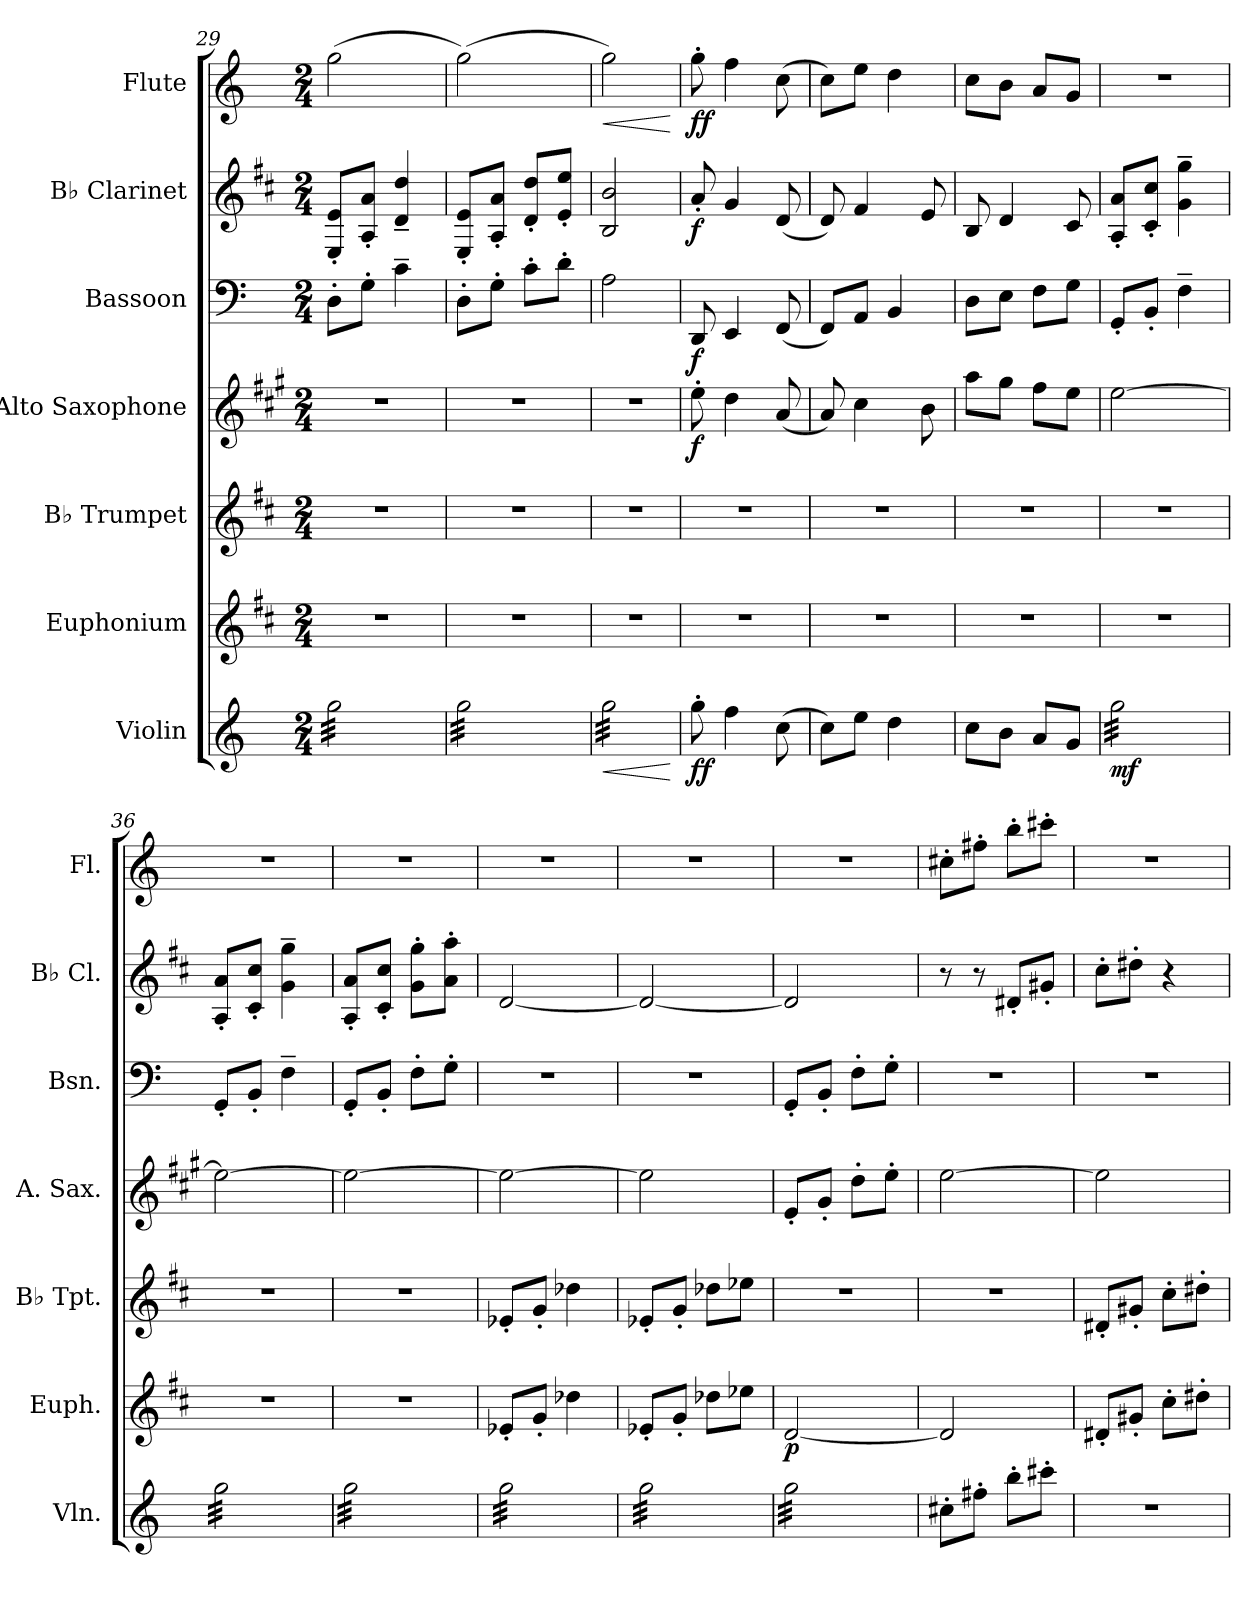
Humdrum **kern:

**kern	**dynam	**kern	**dynam	**kern	**kern	**dynam	**kern	**dynam	**kern	**dynam	**kern	**dynam
*part7	*part7	*part6	*part6	*part5	*part4	*part4	*part3	*part3	*part2	*part2	*part1	*part1
*staff7	*staff7	*staff6	*staff6	*staff5	*staff4	*staff4	*staff3	*staff3	*staff2	*staff2	*staff1	*staff1
*I"Violin	*	*I"Euphonium	*	*I"B♭ Trumpet	*I"Alto Saxophone	*	*I"Bassoon	*	*I"B♭ Clarinet	*	*I"Flute	*
*I'Vln.	*	*I'Euph.	*	*I'B♭ Tpt.	*I'A. Sax.	*	*I'Bsn.	*	*I'B♭ Cl.	*	*I'Fl.	*
*clefG2	*	*clefG2	*	*clefG2	*clefG2	*	*clefF4	*	*clefG2	*	*clefG2	*
*	*	*	*	*ITrd1c2	*ITrd5c9	*	*	*	*ITrd1c2	*	*	*
*k[]	*	*k[f#c#]	*	*k[]	*k[]	*	*k[]	*	*k[]	*	*k[]	*
*M2/4	*	*M2/4	*	*M2/4	*M2/4	*	*M2/4	*	*M2/4	*	*M2/4	*
=29	=29	=29	=29	=29	=29	=29	=29	=29	=29	=29	=29	=29
*tremolo	*	*	*	*	*	*	*	*	*	*	*	*
32gg\LLL	.	2r	.	2r	2r	.	8D'\L	.	8D/' 8d/'L	.	(2gg\	.
32gg\	.	.	.	.	.	.	.	.	.	.	.	.
32gg\	.	.	.	.	.	.	.	.	.	.	.	.
32gg\	.	.	.	.	.	.	.	.	.	.	.	.
32gg\	.	.	.	.	.	.	8G'\J	.	8G/' 8g/'J	.	.	.
32gg\	.	.	.	.	.	.	.	.	.	.	.	.
32gg\	.	.	.	.	.	.	.	.	.	.	.	.
32gg\	.	.	.	.	.	.	.	.	.	.	.	.
32gg\	.	.	.	.	.	.	4c~\	.	4c/~ 4cc/~	.	.	.
32gg\	.	.	.	.	.	.	.	.	.	.	.	.
32gg\	.	.	.	.	.	.	.	.	.	.	.	.
32gg\	.	.	.	.	.	.	.	.	.	.	.	.
32gg\	.	.	.	.	.	.	.	.	.	.	.	.
32gg\	.	.	.	.	.	.	.	.	.	.	.	.
32gg\	.	.	.	.	.	.	.	.	.	.	.	.
32gg\JJJ	.	.	.	.	.	.	.	.	.	.	.	.
=30	=30	=30	=30	=30	=30	=30	=30	=30	=30	=30	=30	=30
32gg\LLL	.	2r	.	2r	2r	.	8D'\L	.	8D/' 8d/'L	.	(2gg\)	.
32gg\	.	.	.	.	.	.	.	.	.	.	.	.
32gg\	.	.	.	.	.	.	.	.	.	.	.	.
32gg\	.	.	.	.	.	.	.	.	.	.	.	.
32gg\	.	.	.	.	.	.	8G'\J	.	8G/' 8g/'J	.	.	.
32gg\	.	.	.	.	.	.	.	.	.	.	.	.
32gg\	.	.	.	.	.	.	.	.	.	.	.	.
32gg\	.	.	.	.	.	.	.	.	.	.	.	.
32gg\	.	.	.	.	.	.	8c'\L	.	8c/' 8cc/'L	.	.	.
32gg\	.	.	.	.	.	.	.	.	.	.	.	.
32gg\	.	.	.	.	.	.	.	.	.	.	.	.
32gg\	.	.	.	.	.	.	.	.	.	.	.	.
32gg\	.	.	.	.	.	.	8d'\J	.	8d/' 8dd/'J	.	.	.
32gg\	.	.	.	.	.	.	.	.	.	.	.	.
32gg\	.	.	.	.	.	.	.	.	.	.	.	.
32gg\JJJ	.	.	.	.	.	.	.	.	.	.	.	.
!!LO:PB:g=z
=31	=31	=31	=31	=31	=31	=31	=31	=31	=31	=31	=31	=31
!	!LO:HP:b	!	!	!	!	!	!	!	!	!	!	!LO:HP:b
32gg\LLL	<	2r	.	2r	2r	.	2A\	.	2A/ 2a/	.	2gg\)	<
32gg\	.	.	.	.	.	.	.	.	.	.	.	.
32gg\	.	.	.	.	.	.	.	.	.	.	.	.
32gg\	.	.	.	.	.	.	.	.	.	.	.	.
32gg\	.	.	.	.	.	.	.	.	.	.	.	.
32gg\	.	.	.	.	.	.	.	.	.	.	.	.
32gg\	.	.	.	.	.	.	.	.	.	.	.	.
32gg\	.	.	.	.	.	.	.	.	.	.	.	.
32gg\	.	.	.	.	.	.	.	.	.	.	.	.
32gg\	.	.	.	.	.	.	.	.	.	.	.	.
32gg\	.	.	.	.	.	.	.	.	.	.	.	.
32gg\	.	.	.	.	.	.	.	.	.	.	.	.
32gg\	.	.	.	.	.	.	.	.	.	.	.	.
32gg\	.	.	.	.	.	.	.	.	.	.	.	.
32gg\	.	.	.	.	.	.	.	.	.	.	.	.
32gg\JJJ	.	.	.	.	.	.	.	.	.	.	.	.
*Xtremolo	*	*	*	*	*	*	*	*	*	*	*	*
.	[	.	.	.	.	.	.	.	.	.	.	[
=32	=32	=32	=32	=32	=32	=32	=32	=32	=32	=32	=32	=32
!	!LO:DY:b	!	!	!	!	!	!	!	!	!	!	!
!	!LO:DY:n=1:b	!	!	!	!	!LO:DY:b	!	!LO:DY:b	!	!LO:DY:b	!	!LO:DY:b
!	!	!	!	!	!	!	!	!	!	!	!	!LO:DY:n=1:b
8gg'\	f f	2r	.	2r	8g'\	f	8DD/	f	8g'/	f	8gg'\	f f
4ff\	.	.	.	.	4f\	.	4EE/	.	4f/	.	4ff\	.
(8cc\	.	.	.	.	(8c/	.	(8FF/	.	(8c/	.	(8cc\	.
=33	=33	=33	=33	=33	=33	=33	=33	=33	=33	=33	=33	=33
8cc\L)	.	2r	.	2r	8c/)	.	8FF/L)	.	8c/)	.	8cc\L)	.
8ee\J	.	.	.	.	4e\	.	8AA/J	.	4e/	.	8ee\J	.
4dd\	.	.	.	.	.	.	4BB/	.	.	.	4dd\	.
.	.	.	.	.	8d\	.	.	.	8d/	.	.	.
=34	=34	=34	=34	=34	=34	=34	=34	=34	=34	=34	=34	=34
8cc\L	.	2r	.	2r	8cc\L	.	8D\L	.	8A/	.	8cc\L	.
8b\J	.	.	.	.	8b\J	.	8E\J	.	4c/	.	8b\J	.
8a/L	.	.	.	.	8a\L	.	8F\L	.	.	.	8a/L	.
8g/J	.	.	.	.	8g\J	.	8G\J	.	8B/	.	8g/J	.
=35	=35	=35	=35	=35	=35	=35	=35	=35	=35	=35	=35	=35
!	!LO:DY:b	!	!	!	!	!	!	!	!	!	!	!
*tremolo	*	*	*	*	*	*	*	*	*	*	*	*
32gg\LLL	mf	2r	.	2r	[2g\	.	8GG'/L	.	8G/' 8g/'L	.	2r	.
32gg\	.	.	.	.	.	.	.	.	.	.	.	.
32gg\	.	.	.	.	.	.	.	.	.	.	.	.
32gg\	.	.	.	.	.	.	.	.	.	.	.	.
32gg\	.	.	.	.	.	.	8BB'/J	.	8B/' 8b/'J	.	.	.
32gg\	.	.	.	.	.	.	.	.	.	.	.	.
32gg\	.	.	.	.	.	.	.	.	.	.	.	.
32gg\	.	.	.	.	.	.	.	.	.	.	.	.
32gg\	.	.	.	.	.	.	4F~\	.	4f\~ 4ff\~	.	.	.
32gg\	.	.	.	.	.	.	.	.	.	.	.	.
32gg\	.	.	.	.	.	.	.	.	.	.	.	.
32gg\	.	.	.	.	.	.	.	.	.	.	.	.
32gg\	.	.	.	.	.	.	.	.	.	.	.	.
32gg\	.	.	.	.	.	.	.	.	.	.	.	.
32gg\	.	.	.	.	.	.	.	.	.	.	.	.
32gg\JJJ	.	.	.	.	.	.	.	.	.	.	.	.
=36	=36	=36	=36	=36	=36	=36	=36	=36	=36	=36	=36	=36
32gg\LLL	.	2r	.	2r	2g\_	.	8GG'/L	.	8G/' 8g/'L	.	2r	.
32gg\	.	.	.	.	.	.	.	.	.	.	.	.
32gg\	.	.	.	.	.	.	.	.	.	.	.	.
32gg\	.	.	.	.	.	.	.	.	.	.	.	.
32gg\	.	.	.	.	.	.	8BB'/J	.	8B/' 8b/'J	.	.	.
32gg\	.	.	.	.	.	.	.	.	.	.	.	.
32gg\	.	.	.	.	.	.	.	.	.	.	.	.
32gg\	.	.	.	.	.	.	.	.	.	.	.	.
32gg\	.	.	.	.	.	.	4F~\	.	4f\~ 4ff\~	.	.	.
32gg\	.	.	.	.	.	.	.	.	.	.	.	.
32gg\	.	.	.	.	.	.	.	.	.	.	.	.
32gg\	.	.	.	.	.	.	.	.	.	.	.	.
32gg\	.	.	.	.	.	.	.	.	.	.	.	.
32gg\	.	.	.	.	.	.	.	.	.	.	.	.
32gg\	.	.	.	.	.	.	.	.	.	.	.	.
32gg\JJJ	.	.	.	.	.	.	.	.	.	.	.	.
=37	=37	=37	=37	=37	=37	=37	=37	=37	=37	=37	=37	=37
32gg\LLL	.	2r	.	2r	2g\_	.	8GG'/L	.	8G/' 8g/'L	.	2r	.
32gg\	.	.	.	.	.	.	.	.	.	.	.	.
32gg\	.	.	.	.	.	.	.	.	.	.	.	.
32gg\	.	.	.	.	.	.	.	.	.	.	.	.
32gg\	.	.	.	.	.	.	8BB'/J	.	8B/' 8b/'J	.	.	.
32gg\	.	.	.	.	.	.	.	.	.	.	.	.
32gg\	.	.	.	.	.	.	.	.	.	.	.	.
32gg\	.	.	.	.	.	.	.	.	.	.	.	.
32gg\	.	.	.	.	.	.	8F'\L	.	8f\' 8ff\'L	.	.	.
32gg\	.	.	.	.	.	.	.	.	.	.	.	.
32gg\	.	.	.	.	.	.	.	.	.	.	.	.
32gg\	.	.	.	.	.	.	.	.	.	.	.	.
32gg\	.	.	.	.	.	.	8G'\J	.	8g\' 8gg\'J	.	.	.
32gg\	.	.	.	.	.	.	.	.	.	.	.	.
32gg\	.	.	.	.	.	.	.	.	.	.	.	.
32gg\JJJ	.	.	.	.	.	.	.	.	.	.	.	.
=38	=38	=38	=38	=38	=38	=38	=38	=38	=38	=38	=38	=38
32gg\LLL	.	8e-X'/L	.	8d-X'/L	2g\_	.	2r	.	[2c/	.	2r	.
32gg\	.	.	.	.	.	.	.	.	.	.	.	.
32gg\	.	.	.	.	.	.	.	.	.	.	.	.
32gg\	.	.	.	.	.	.	.	.	.	.	.	.
32gg\	.	8g'/J	.	8f'/J	.	.	.	.	.	.	.	.
32gg\	.	.	.	.	.	.	.	.	.	.	.	.
32gg\	.	.	.	.	.	.	.	.	.	.	.	.
32gg\	.	.	.	.	.	.	.	.	.	.	.	.
32gg\	.	4dd-X\	.	4cc-X\	.	.	.	.	.	.	.	.
32gg\	.	.	.	.	.	.	.	.	.	.	.	.
32gg\	.	.	.	.	.	.	.	.	.	.	.	.
32gg\	.	.	.	.	.	.	.	.	.	.	.	.
32gg\	.	.	.	.	.	.	.	.	.	.	.	.
32gg\	.	.	.	.	.	.	.	.	.	.	.	.
32gg\	.	.	.	.	.	.	.	.	.	.	.	.
32gg\JJJ	.	.	.	.	.	.	.	.	.	.	.	.
!!LO:PB:g=z
=39	=39	=39	=39	=39	=39	=39	=39	=39	=39	=39	=39	=39
32gg\LLL	.	8e-X'/L	.	8d-X'/L	2g\]	.	2r	.	2c/_	.	2r	.
32gg\	.	.	.	.	.	.	.	.	.	.	.	.
32gg\	.	.	.	.	.	.	.	.	.	.	.	.
32gg\	.	.	.	.	.	.	.	.	.	.	.	.
32gg\	.	8g'/J	.	8f'/J	.	.	.	.	.	.	.	.
32gg\	.	.	.	.	.	.	.	.	.	.	.	.
32gg\	.	.	.	.	.	.	.	.	.	.	.	.
32gg\	.	.	.	.	.	.	.	.	.	.	.	.
32gg\	.	8dd-X\L	.	8cc-X\L	.	.	.	.	.	.	.	.
32gg\	.	.	.	.	.	.	.	.	.	.	.	.
32gg\	.	.	.	.	.	.	.	.	.	.	.	.
32gg\	.	.	.	.	.	.	.	.	.	.	.	.
32gg\	.	8ee-X\J	.	8dd-X\J	.	.	.	.	.	.	.	.
32gg\	.	.	.	.	.	.	.	.	.	.	.	.
32gg\	.	.	.	.	.	.	.	.	.	.	.	.
32gg\JJJ	.	.	.	.	.	.	.	.	.	.	.	.
=40	=40	=40	=40	=40	=40	=40	=40	=40	=40	=40	=40	=40
!	!	!	!LO:DY:b	!	!	!	!	!	!	!	!	!
32gg\LLL	.	[2d/	p	2r	8G'/L	.	8GG'/L	.	2c/]	.	2r	.
32gg\	.	.	.	.	.	.	.	.	.	.	.	.
32gg\	.	.	.	.	.	.	.	.	.	.	.	.
32gg\	.	.	.	.	.	.	.	.	.	.	.	.
32gg\	.	.	.	.	8B'/J	.	8BB'/J	.	.	.	.	.
32gg\	.	.	.	.	.	.	.	.	.	.	.	.
32gg\	.	.	.	.	.	.	.	.	.	.	.	.
32gg\	.	.	.	.	.	.	.	.	.	.	.	.
32gg\	.	.	.	.	8f'\L	.	8F'\L	.	.	.	.	.
32gg\	.	.	.	.	.	.	.	.	.	.	.	.
32gg\	.	.	.	.	.	.	.	.	.	.	.	.
32gg\	.	.	.	.	.	.	.	.	.	.	.	.
32gg\	.	.	.	.	8g'\J	.	8G'\J	.	.	.	.	.
32gg\	.	.	.	.	.	.	.	.	.	.	.	.
32gg\	.	.	.	.	.	.	.	.	.	.	.	.
32gg\JJJ	.	.	.	.	.	.	.	.	.	.	.	.
*Xtremolo	*	*	*	*	*	*	*	*	*	*	*	*
=41	=41	=41	=41	=41	=41	=41	=41	=41	=41	=41	=41	=41
8cc#X'\L	.	2d/]	.	2r	[2g\	.	2r	.	8r	.	8cc#X'\L	.
8ff#X'\J	.	.	.	.	.	.	.	.	8r	.	8ff#X'\J	.
8bb'\L	.	.	.	.	.	.	.	.	8c#X'/L	.	8bb'\L	.
8ccc#X'\J	.	.	.	.	.	.	.	.	8f#X'/J	.	8ccc#X'\J	.
=42	=42	=42	=42	=42	=42	=42	=42	=42	=42	=42	=42	=42
2r	.	8d#X'/L	.	8c#X'/L	2g\]	.	2r	.	8b'\L	.	2r	.
.	.	8g#X'/J	.	8f#X'/J	.	.	.	.	8cc#X'\J	.	.	.
.	.	8cc#'\L	.	8b'\L	.	.	.	.	4r	.	.	.
.	.	8dd#X'\J	.	8cc#X'\J	.	.	.	.	.	.	.	.
=	=	=	=	=	=	=	=	=	=	=	=	=
*-	*-	*-	*-	*-	*-	*-	*-	*-	*-	*-	*-	*-
